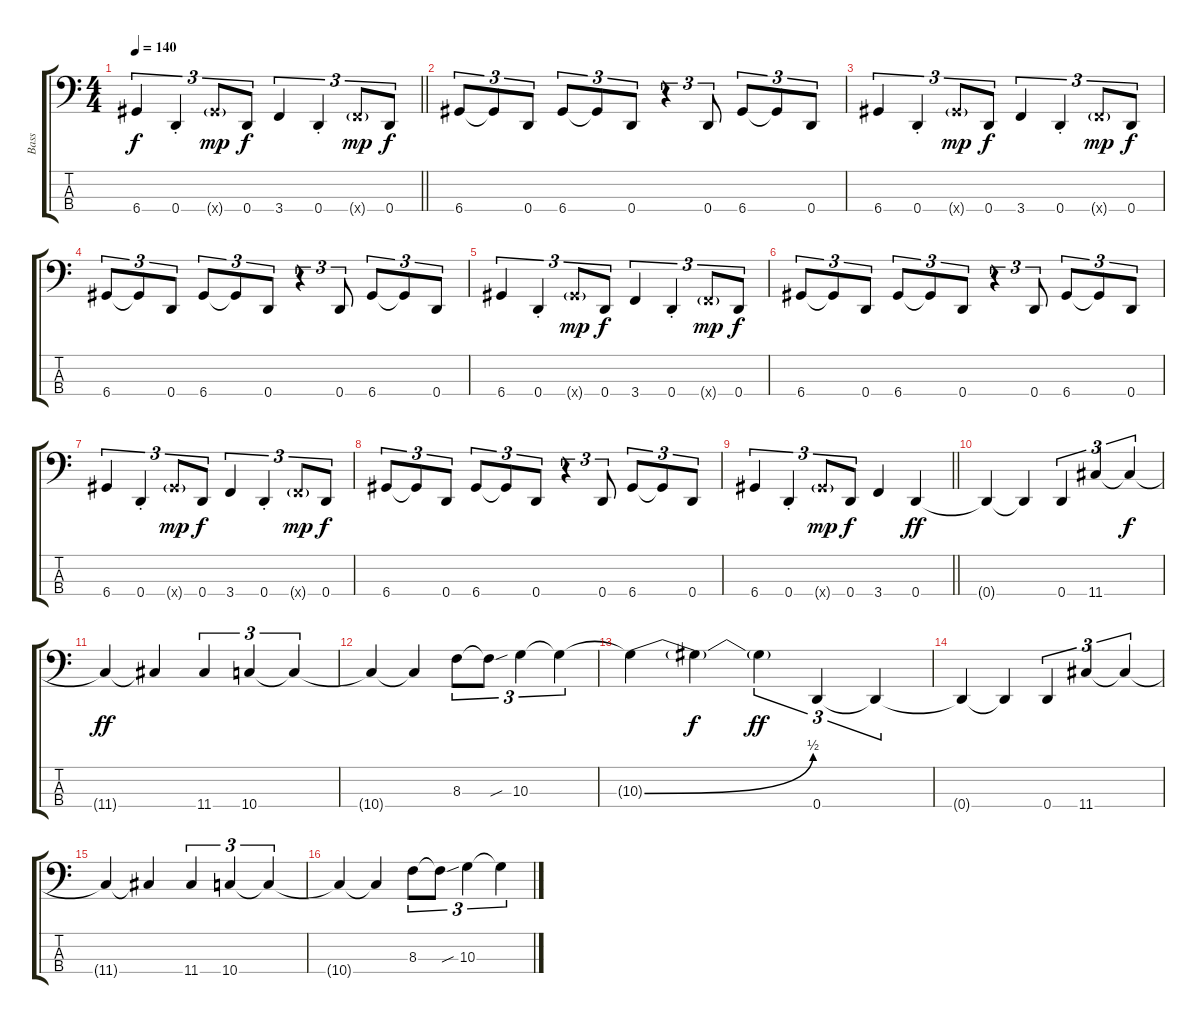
\track ("Bass" "Bass") {instrument electricbassfinger}
\staff {score tabs}
\tuning (G2 D2 A1 D1) {hide}
\ts (4 4)
\tempo 140
\clef f4
\barLineRight lightlight
\ks c
6.4.4{tu (3 2) dy f} 0.4{st}.4{tu (3 2)} 6.4{g x}.8{tu (3 2) dy mp} 0.4.8{tu (3 2) dy f} 3.4.4{tu (3 2)} 0.4{st}.4{tu (3 2)} 3.4{g x}.8{tu (3 2) dy mp} 0.4.8{tu (3 2) dy f} |
6.4.8{tu (3 2)} 6.4{t}.8{tu (3 2)} 0.4.8{tu (3 2)} 6.4.8{tu (3 2)} 6.4{t}.8{tu (3 2)} 0.4.8{tu (3 2)} r.4{tu (3 2)} 0.4.8{tu (3 2)} 6.4.8{tu (3 2)} 6.4{t}.8{tu (3 2)} 0.4.8{tu (3 2)} |
6.4.4{tu (3 2)} 0.4{st}.4{tu (3 2)} 6.4{g x}.8{tu (3 2) dy mp} 0.4.8{tu (3 2) dy f} 3.4.4{tu (3 2)} 0.4{st}.4{tu (3 2)} 3.4{g x}.8{tu (3 2) dy mp} 0.4.8{tu (3 2) dy f} |
6.4.8{tu (3 2)} 6.4{t}.8{tu (3 2)} 0.4.8{tu (3 2)} 6.4.8{tu (3 2)} 6.4{t}.8{tu (3 2)} 0.4.8{tu (3 2)} r.4{tu (3 2)} 0.4.8{tu (3 2)} 6.4.8{tu (3 2)} 6.4{t}.8{tu (3 2)} 0.4.8{tu (3 2)} |
6.4.4{tu (3 2)} 0.4{st}.4{tu (3 2)} 6.4{g x}.8{tu (3 2) dy mp} 0.4.8{tu (3 2) dy f} 3.4.4{tu (3 2)} 0.4{st}.4{tu (3 2)} 3.4{g x}.8{tu (3 2) dy mp} 0.4.8{tu (3 2) dy f} |
6.4.8{tu (3 2)} 6.4{t}.8{tu (3 2)} 0.4.8{tu (3 2)} 6.4.8{tu (3 2)} 6.4{t}.8{tu (3 2)} 0.4.8{tu (3 2)} r.4{tu (3 2)} 0.4.8{tu (3 2)} 6.4.8{tu (3 2)} 6.4{t}.8{tu (3 2)} 0.4.8{tu (3 2)} |
6.4.4{tu (3 2)} 0.4{st}.4{tu (3 2)} 6.4{g x}.8{tu (3 2) dy mp} 0.4.8{tu (3 2) dy f} 3.4.4{tu (3 2)} 0.4{st}.4{tu (3 2)} 3.4{g x}.8{tu (3 2) dy mp} 0.4.8{tu (3 2) dy f} |
6.4.8{tu (3 2)} 6.4{t}.8{tu (3 2)} 0.4.8{tu (3 2)} 6.4.8{tu (3 2)} 6.4{t}.8{tu (3 2)} 0.4.8{tu (3 2)} r.4{tu (3 2)} 0.4.8{tu (3 2)} 6.4.8{tu (3 2)} 6.4{t}.8{tu (3 2)} 0.4.8{tu (3 2)} |
\barLineRight lightlight
6.4.4{tu (3 2)} 0.4{st}.4{tu (3 2)} 6.4{g x}.8{tu (3 2) dy mp} 0.4.8{tu (3 2) dy f} 3.4.4 0.4.4{dy ff} |
\section ("" "")
0.4{t}.4 0.4{t}.4 0.4.4{tu (3 2)} 11.4.4{tu (3 2)} 11.4{t}.4{tu (3 2) dy f} |
11.4{t}.4{dy ff} 11.4{t}.4 11.4.4{tu (3 2)} 10.4.4{tu (3 2)} 10.4{t}.4{tu (3 2)} |
10.4{t}.4 10.4{t}.4 8.3.8{tu (3 2)} 8.3{sou t}.8{tu (3 2)} 10.3.4{tu (3 2)} 10.3{t}.4{tu (3 2)} |
10.3{be (bend 0 0 60 2) t}.4 10.3{t}.4{dy f} 10.3{t}.4{tu (3 2) dy ff} 0.4.4{tu (3 2)} 0.4{t}.4{tu (3 2)} |
0.4{t}.4 0.4{t}.4 0.4.4{tu (3 2)} 11.4.4{tu (3 2)} 11.4{t}.4{tu (3 2)} |
11.4{t}.4 11.4{t}.4 11.4.4{tu (3 2)} 10.4.4{tu (3 2)} 10.4{t}.4{tu (3 2)} |
10.4{t}.4 10.4{t}.4 8.3.8{tu (3 2)} 8.3{sou t}.8{tu (3 2)} 10.3.4{tu (3 2)} 10.3{t}.4{tu (3 2)}
